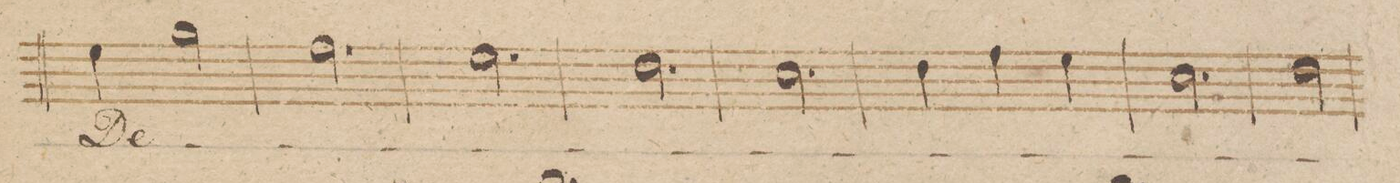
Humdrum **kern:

**kern	**text
*I"Alto.	*
*clefC3	*
*k[b-]	*
*M3/4	*
4f\	De-
2a\	.
=86	=86
2.g\	.
=87	=87
2.f\	.
=88	=88
2.e\	.
=89	=89
2.d\	.
=90	=90
4e\	.
4g\	.
4f\	.
=91	=91
2.d\	.
=92	=92
2.e\	.
=93	=93
*-	*-
